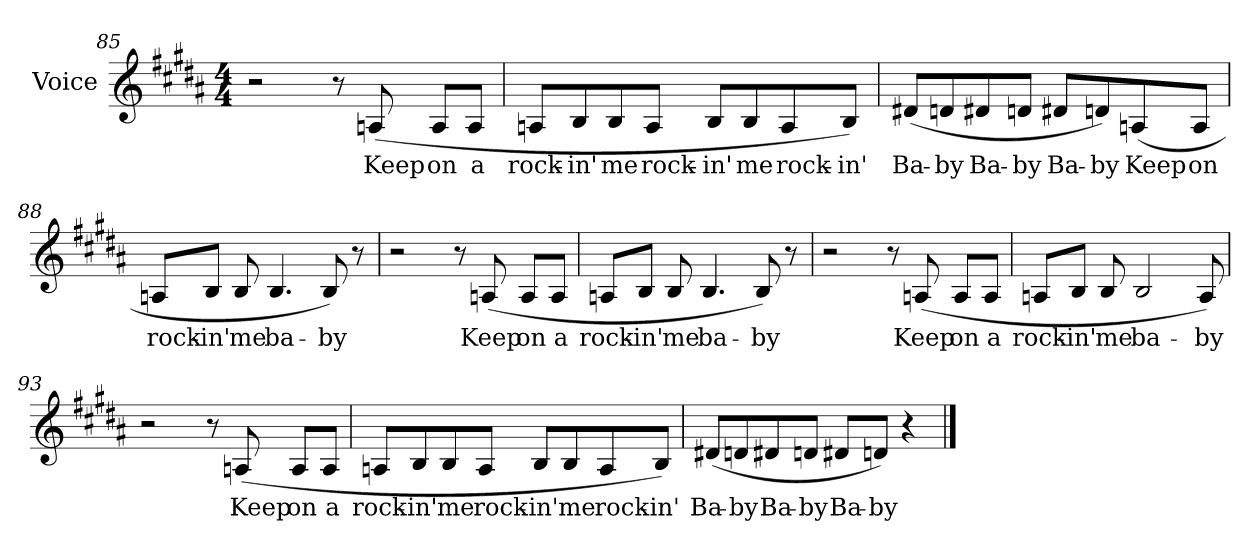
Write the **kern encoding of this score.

**kern	**text
*part1	*part1
*staff1	*staff1
*I"Voice	*
*I'Voice	*
*clefG2	*
*k[f#c#g#d#a#]	*
*B:	*
*M4/4	*
=85	=85
2r	.
8r	.
!	!LO:LY:b:color=#000000
(8Ani/	Keep
!	!LO:LY:b:color=#000000
8Ai/L	on
!	!LO:LY:b:color=#000000
8Ai/J	a
=86	=86
!	!LO:LY:b:color=#000000
8Ani/L	rock-
!	!LO:LY:b:color=#000000
8Bi/	-in'
!	!LO:LY:b:color=#000000
8Bi/	me
!	!LO:LY:b:color=#000000
8Ai/J	rock-
!	!LO:LY:b:color=#000000
8Bi/L	-in'
!	!LO:LY:b:color=#000000
8Bi/	me
!	!LO:LY:b:color=#000000
8Ai/	rock-
!	!LO:LY:b:color=#000000
8Bi/J)	-in'
!!LO:LB:g=z
=87	=87
!	!LO:LY:b:color=#000000
(8d#Xi/L	Ba-
!	!LO:LY:b:color=#000000
8dni/	-by
!	!LO:LY:b:color=#000000
8d#Xi/	Ba-
!	!LO:LY:b:color=#000000
8dni/J	-by
!	!LO:LY:b:color=#000000
8d#Xi/L	Ba-
!	!LO:LY:b:color=#000000
8dni/)	-by
!	!LO:LY:b:color=#000000
(8Ani/	Keep
!	!LO:LY:b:color=#000000
8Ai/J	on
=88	=88
!	!LO:LY:b:color=#000000
8Ani/L	rock-
!	!LO:LY:b:color=#000000
8Bi/J	-in'
!	!LO:LY:b:color=#000000
8Bi/	me
!	!LO:LY:b:color=#000000
4.Bi/	ba-
!	!LO:LY:b:color=#000000
8Bi/)	-by
8r	.
=89	=89
2r	.
8r	.
!	!LO:LY:b:color=#000000
(8Ani/	Keep
!	!LO:LY:b:color=#000000
8Ai/L	on
!	!LO:LY:b:color=#000000
8Ai/J	a
=90	=90
!	!LO:LY:b:color=#000000
8Ani/L	rock-
!	!LO:LY:b:color=#000000
8Bi/J	-in'
!	!LO:LY:b:color=#000000
8Bi/	me
!	!LO:LY:b:color=#000000
4.Bi/	ba-
!	!LO:LY:b:color=#000000
8Bi/)	-by
8r	.
!!LO:LB:g=z
=91	=91
2r	.
8r	.
!	!LO:LY:b:color=#000000
(8Ani/	Keep
!	!LO:LY:b:color=#000000
8Ai/L	on
!	!LO:LY:b:color=#000000
8Ai/J	a
=92	=92
!	!LO:LY:b:color=#000000
8Ani/L	rock-
!	!LO:LY:b:color=#000000
8Bi/J	-in'
!	!LO:LY:b:color=#000000
8Bi/	me
!	!LO:LY:b:color=#000000
2Bi/	ba-
!	!LO:LY:b:color=#000000
8Ai/)	-by
=93	=93
2r	.
8r	.
!	!LO:LY:b:color=#000000
(8Ani/	Keep
!	!LO:LY:b:color=#000000
8Ai/L	on
!	!LO:LY:b:color=#000000
8Ai/J	a
!!LO:LB:g=z
=94	=94
!	!LO:LY:b:color=#000000
8Ani/L	rock-
!	!LO:LY:b:color=#000000
8Bi/	-in'
!	!LO:LY:b:color=#000000
8Bi/	me
!	!LO:LY:b:color=#000000
8Ai/J	rock-
!	!LO:LY:b:color=#000000
8Bi/L	-in'
!	!LO:LY:b:color=#000000
8Bi/	me
!	!LO:LY:b:color=#000000
8Ai/	rock-
!	!LO:LY:b:color=#000000
8Bi/J)	-in'
=95	=95
!	!LO:LY:b:color=#000000
(8d#Xi/L	Ba-
!	!LO:LY:b:color=#000000
8dni/	-by
!	!LO:LY:b:color=#000000
8d#Xi/	Ba-
!	!LO:LY:b:color=#000000
8dni/J	-by
!	!LO:LY:b:color=#000000
8d#Xi/L	Ba-
!	!LO:LY:b:color=#000000
8dni/J)	-by
4r	.
==	==
*-	*-
